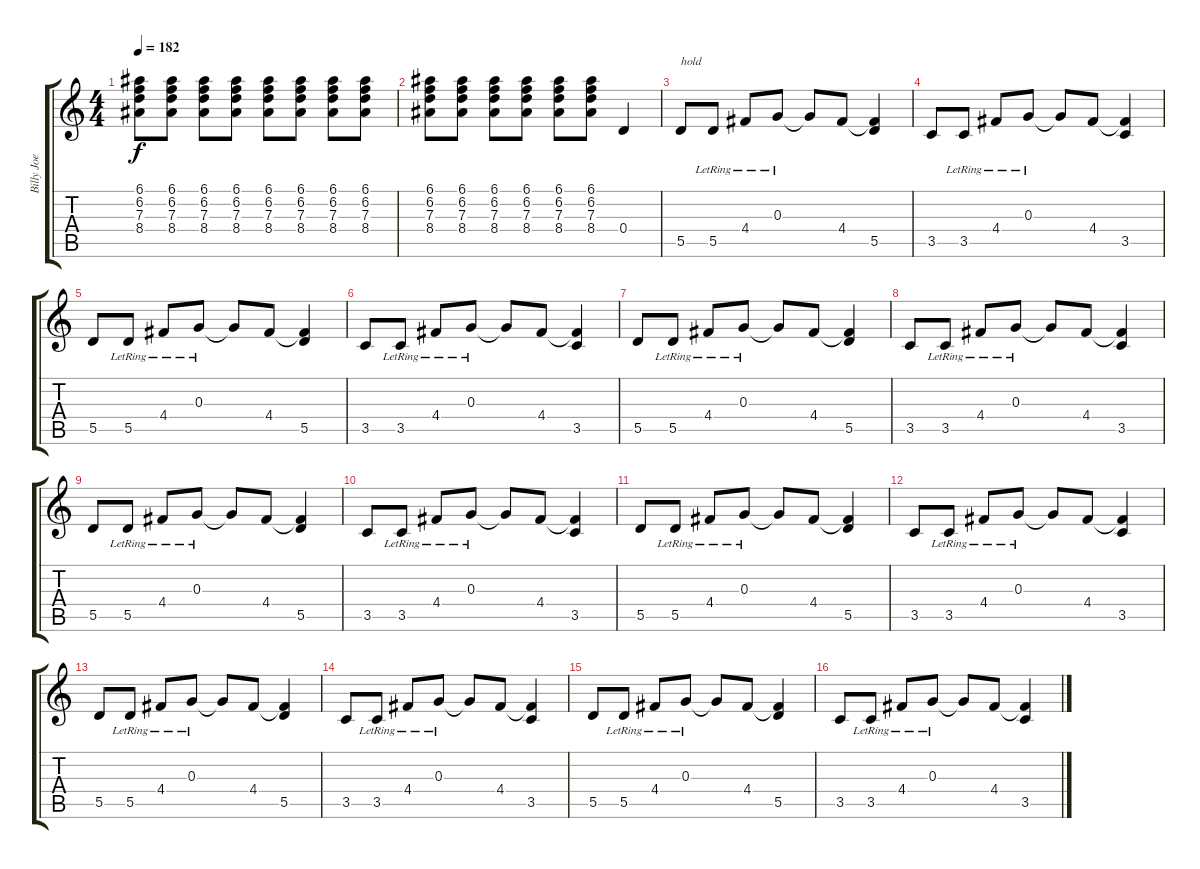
\track ("Billy Joe Armstrong" "Billy Joe ") {instrument overdrivenguitar}
\staff {score tabs}
\tuning (E4 B3 G3 D3 A2 E2) {hide}
\ts (4 4)
\tempo 182
\clef g2
\ks c
(6.1 6.2 7.3 8.4).8{dy f} (6.1 6.2 7.3 8.4).8 (6.1 6.2 7.3 8.4).8 (6.1 6.2 7.3 8.4).8 (6.1 6.2 7.3 8.4).8 (6.1 6.2 7.3 8.4).8 (6.1 6.2 7.3 8.4).8 (6.1 6.2 7.3 8.4).8 |
(6.1 6.2 7.3 8.4).8 (6.1 6.2 7.3 8.4).8 (6.1 6.2 7.3 8.4).8 (6.1 6.2 7.3 8.4).8 (6.1 6.2 7.3 8.4).8 (6.1 6.2 7.3 8.4).8 0.4.4 |
5.5.8{txt "hold"} 5.5{lr}.8 4.4{lr}.8 0.3{lr}.8 0.3{t}.8 4.4.8 (4.4{t} 5.5).4 |
3.5.8 3.5{lr}.8 4.4{lr}.8 0.3{lr}.8 0.3{t}.8 4.4.8 (4.4{t} 3.5).4 |
5.5.8 5.5{lr}.8 4.4{lr}.8 0.3{lr}.8 0.3{t}.8 4.4.8 (4.4{t} 5.5).4 |
3.5.8 3.5{lr}.8 4.4{lr}.8 0.3{lr}.8 0.3{t}.8 4.4.8 (4.4{t} 3.5).4 |
5.5.8 5.5{lr}.8 4.4{lr}.8 0.3{lr}.8 0.3{t}.8 4.4.8 (4.4{t} 5.5).4 |
3.5.8 3.5{lr}.8 4.4{lr}.8 0.3{lr}.8 0.3{t}.8 4.4.8 (4.4{t} 3.5).4 |
5.5.8 5.5{lr}.8 4.4{lr}.8 0.3{lr}.8 0.3{t}.8 4.4.8 (4.4{t} 5.5).4 |
3.5.8 3.5{lr}.8 4.4{lr}.8 0.3{lr}.8 0.3{t}.8 4.4.8 (4.4{t} 3.5).4 |
5.5.8 5.5{lr}.8 4.4{lr}.8 0.3{lr}.8 0.3{t}.8 4.4.8 (4.4{t} 5.5).4 |
3.5.8 3.5{lr}.8 4.4{lr}.8 0.3{lr}.8 0.3{t}.8 4.4.8 (4.4{t} 3.5).4 |
5.5.8 5.5{lr}.8 4.4{lr}.8 0.3{lr}.8 0.3{t}.8 4.4.8 (4.4{t} 5.5).4 |
3.5.8 3.5{lr}.8 4.4{lr}.8 0.3{lr}.8 0.3{t}.8 4.4.8 (4.4{t} 3.5).4 |
5.5.8 5.5{lr}.8 4.4{lr}.8 0.3{lr}.8 0.3{t}.8 4.4.8 (4.4{t} 5.5).4 |
3.5.8 3.5{lr}.8 4.4{lr}.8 0.3{lr}.8 0.3{t}.8 4.4.8 (4.4{t} 3.5).4
